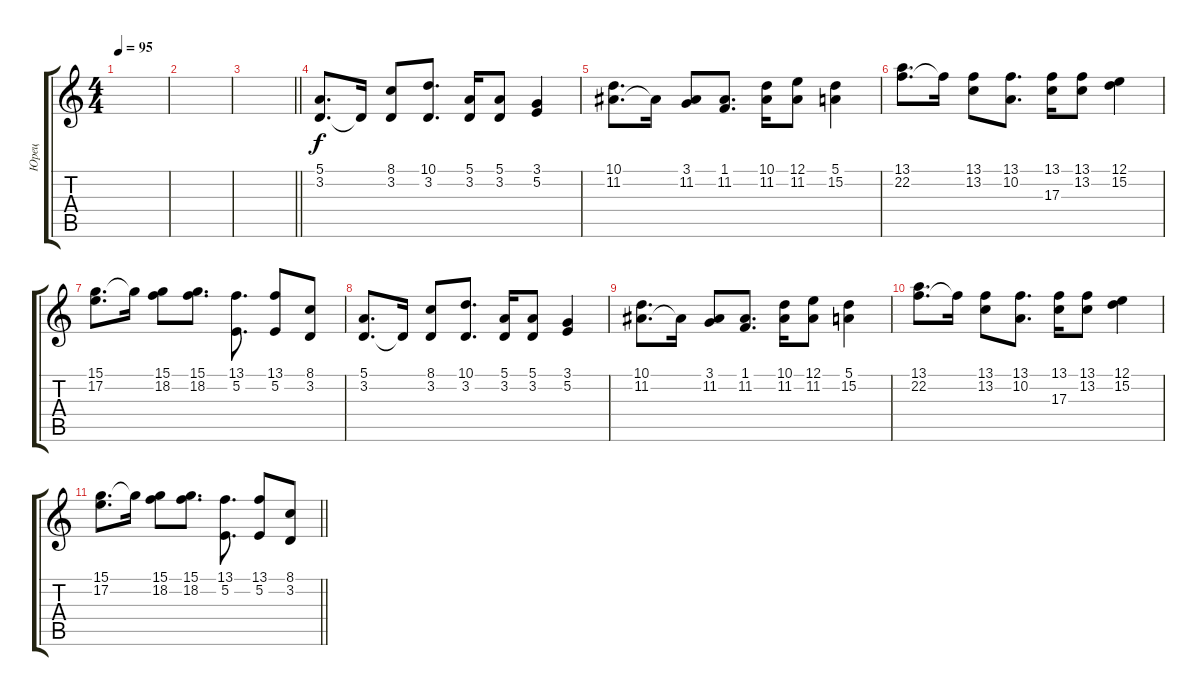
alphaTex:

\track ("Юрец" "Юрец") {instrument acousticgrandpiano}
\staff {score tabs}
\tuning (E4 B3 G3 D3 A2 E2) {hide}
\ts (4 4)
\tempo 95
\clef g2
\ks c
|
|
\barLineRight lightlight
|
(5.1 3.2).8{d} 3.2{t}.16 (8.1 3.2).8 (10.1 3.2).8{d} (5.1 3.2).16 (5.1 3.2).8 (3.1 5.2).4 |
(10.1 11.2).8{d} 11.2{t}.16 (3.1 11.2).8 (1.1 11.2).8{d} (10.1 11.2).16 (12.1 11.2).8 (5.1 15.2).4 |
(13.1 22.2).8{d} 13.1{t}.16 (13.1 13.2).8 (13.1 10.2).8{d} (13.1 17.3).16 (13.1 13.2).8 (12.1 15.2).4 |
(15.1 17.2).8{d} 15.1{t}.16 (15.1 18.2).8 (15.1 18.2).8{d} (13.1 5.2).8{d} (13.1 5.2).8 (8.1 3.2).8 |
(5.1 3.2).8{d} 3.2{t}.16 (8.1 3.2).8 (10.1 3.2).8{d} (5.1 3.2).16 (5.1 3.2).8 (3.1 5.2).4 |
(10.1 11.2).8{d} 11.2{t}.16 (3.1 11.2).8 (1.1 11.2).8{d} (10.1 11.2).16 (12.1 11.2).8 (5.1 15.2).4 |
(13.1 22.2).8{d} 13.1{t}.16 (13.1 13.2).8 (13.1 10.2).8{d} (13.1 17.3).16 (13.1 13.2).8 (12.1 15.2).4 |
\barLineRight lightlight
(15.1 17.2).8{d} 15.1{t}.16 (15.1 18.2).8 (15.1 18.2).8{d} (13.1 5.2).8{d} (13.1 5.2).8 (8.1 3.2).8
